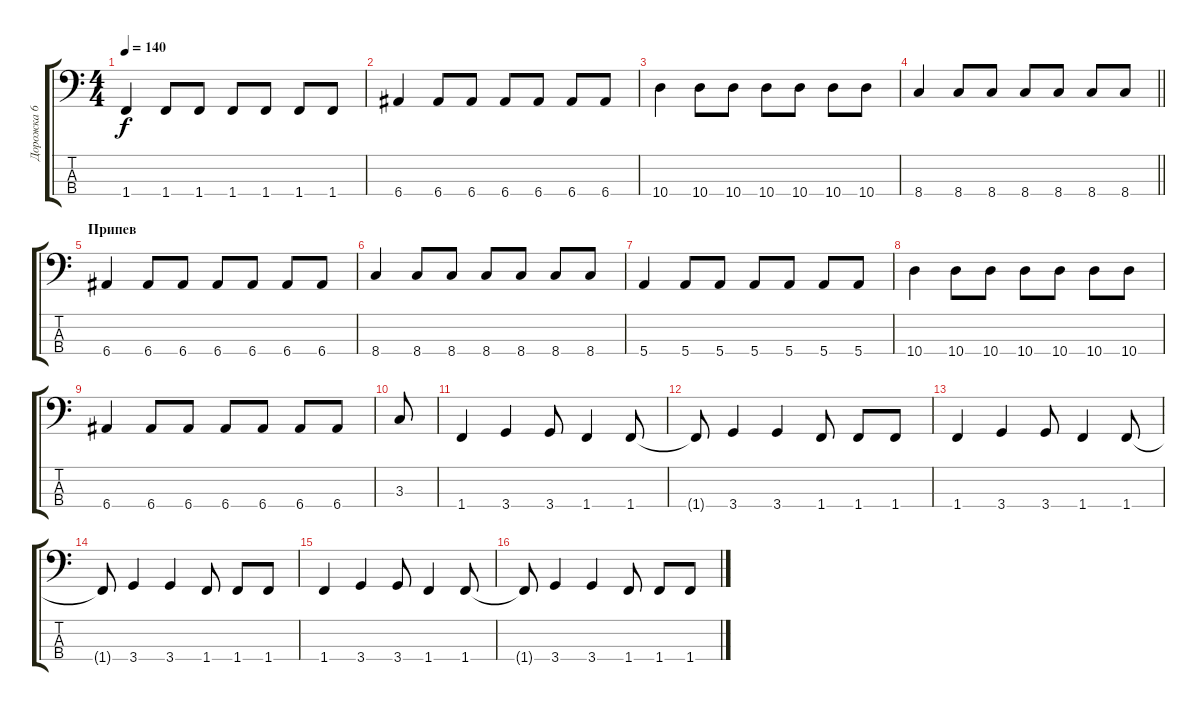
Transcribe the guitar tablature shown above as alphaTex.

\track ("Дорожка 6" "Дорожка 6") {instrument electricbassfinger}
\staff {score tabs}
\tuning (G2 D2 A1 E1) {hide}
\ts (4 4)
\tempo 140
\clef f4
\ks c
1.4.4{dy f} 1.4.8 1.4.8 1.4.8 1.4.8 1.4.8 1.4.8 |
6.4.4 6.4.8 6.4.8 6.4.8 6.4.8 6.4.8 6.4.8 |
10.4.4 10.4.8 10.4.8 10.4.8 10.4.8 10.4.8 10.4.8 |
\barLineRight lightlight
8.4.4 8.4.8 8.4.8 8.4.8 8.4.8 8.4.8 8.4.8 |
\section ("" "Припев")
6.4.4 6.4.8 6.4.8 6.4.8 6.4.8 6.4.8 6.4.8 |
8.4.4 8.4.8 8.4.8 8.4.8 8.4.8 8.4.8 8.4.8 |
5.4.4 5.4.8 5.4.8 5.4.8 5.4.8 5.4.8 5.4.8 |
10.4.4 10.4.8 10.4.8 10.4.8 10.4.8 10.4.8 10.4.8 |
6.4.4 6.4.8 6.4.8 6.4.8 6.4.8 6.4.8 6.4.8 |
3.3.8 |
1.4.4 3.4.4 3.4.8 1.4.4 1.4.8 |
1.4{t}.8 3.4.4 3.4.4 1.4.8 1.4.8 1.4.8 |
1.4.4 3.4.4 3.4.8 1.4.4 1.4.8 |
1.4{t}.8 3.4.4 3.4.4 1.4.8 1.4.8 1.4.8 |
1.4.4 3.4.4 3.4.8 1.4.4 1.4.8 |
1.4{t}.8 3.4.4 3.4.4 1.4.8 1.4.8 1.4.8
